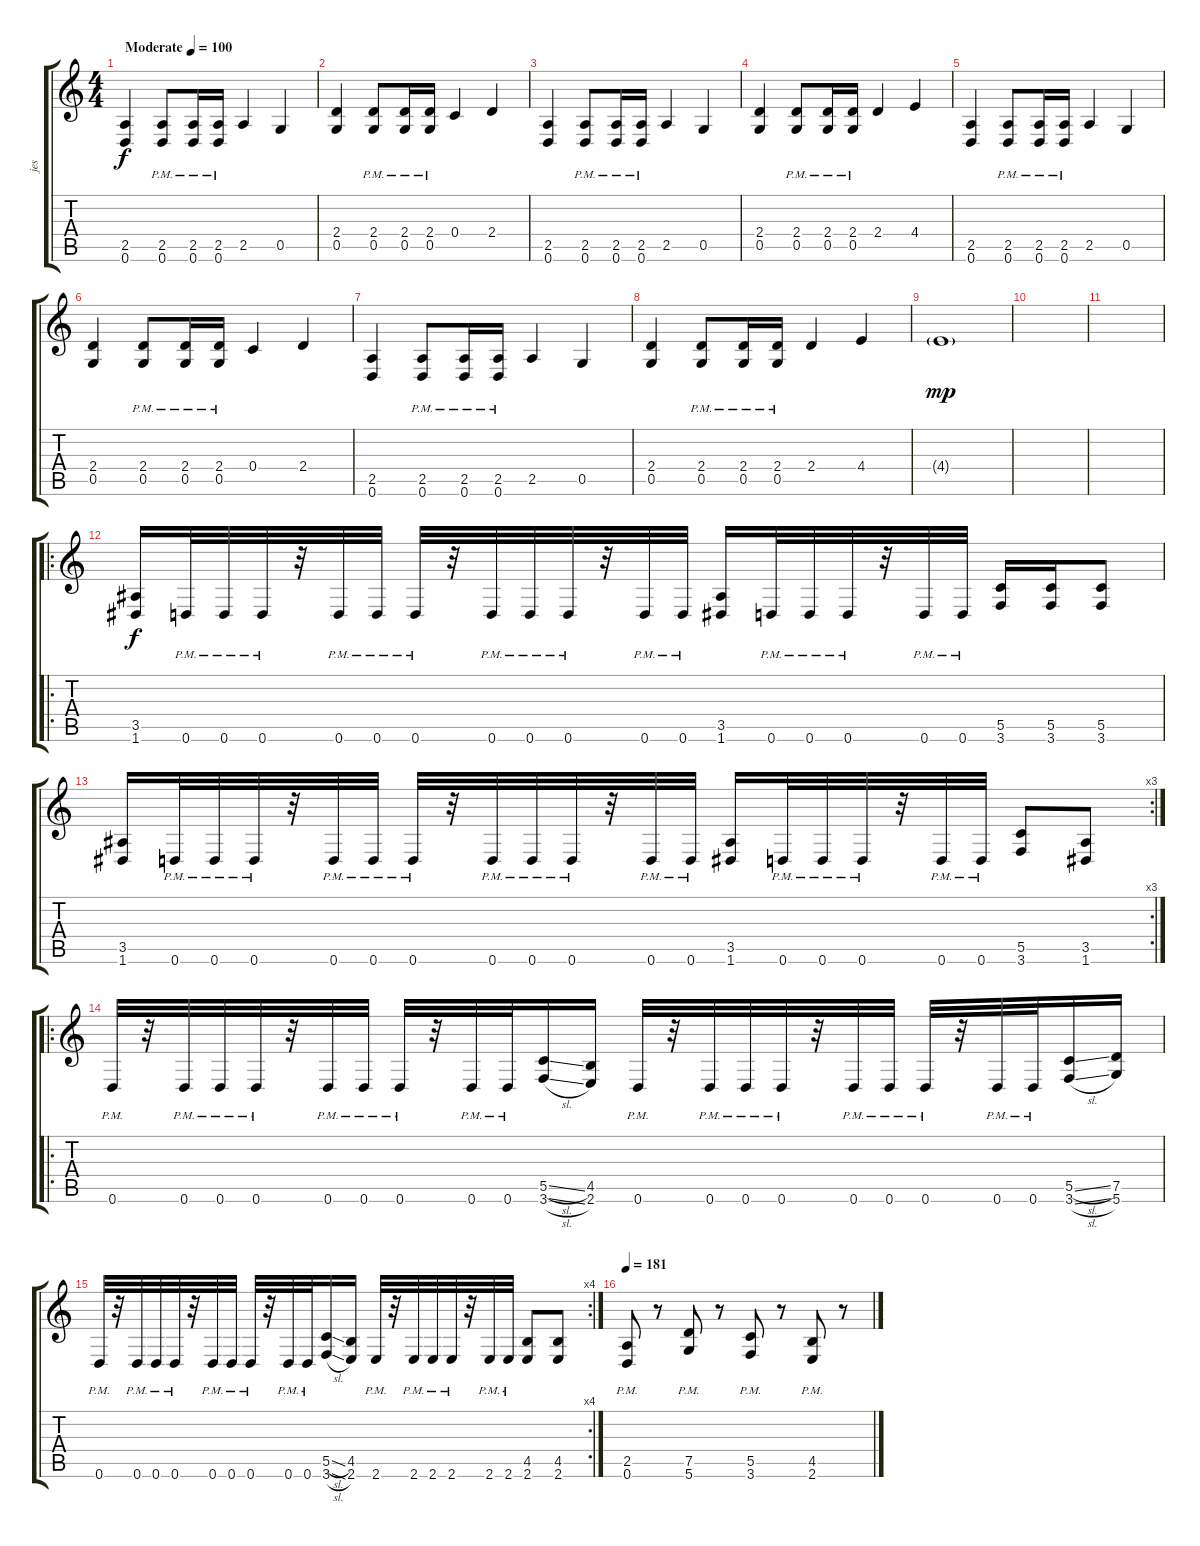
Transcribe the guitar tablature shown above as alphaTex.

\track ("jes" "jes") {instrument distortionguitar}
\staff {score tabs}
\tuning (D4 A3 F3 C3 G2 D2) {hide}
\ts (4 4)
\tempo (100 "Moderate")
\clef g2
\ks c
(2.5 0.6).4{dy f instrument distortionguitar} (2.5{pm} 0.6{pm}).8 (2.5{pm} 0.6{pm}).16 (2.5{pm} 0.6{pm}).16 2.5.4 0.5.4 |
(2.4 0.5).4 (2.4{pm} 0.5{pm}).8 (2.4{pm} 0.5{pm}).16 (2.4{pm} 0.5{pm}).16 0.4.4 2.4.4 |
(2.5 0.6).4 (2.5{pm} 0.6{pm}).8 (2.5{pm} 0.6{pm}).16 (2.5{pm} 0.6{pm}).16 2.5.4 0.5.4 |
(2.4 0.5).4 (2.4{pm} 0.5{pm}).8 (2.4{pm} 0.5{pm}).16 (2.4{pm} 0.5{pm}).16 2.4.4 4.4.4 |
(2.5 0.6).4 (2.5{pm} 0.6{pm}).8 (2.5{pm} 0.6{pm}).16 (2.5{pm} 0.6{pm}).16 2.5.4 0.5.4 |
(2.4 0.5).4 (2.4{pm} 0.5{pm}).8 (2.4{pm} 0.5{pm}).16 (2.4{pm} 0.5{pm}).16 0.4.4 2.4.4 |
(2.5 0.6).4 (2.5{pm} 0.6{pm}).8 (2.5{pm} 0.6{pm}).16 (2.5{pm} 0.6{pm}).16 2.5.4 0.5.4 |
(2.4 0.5).4 (2.4{pm} 0.5{pm}).8 (2.4{pm} 0.5{pm}).16 (2.4{pm} 0.5{pm}).16 2.4.4 4.4.4 |
4.4{g}.1{dy mp} |
|
|
\ro
(3.5 1.6).16{dy f} 0.6{pm}.32 0.6{pm}.32 0.6{pm}.32 r.32 0.6{pm}.32 0.6{pm}.32 0.6{pm}.32 r.32 0.6{pm}.32 0.6{pm}.32 0.6{pm}.32 r.32 0.6{pm}.32 0.6{pm}.32 (3.5 1.6).16 0.6{pm}.32 0.6{pm}.32 0.6{pm}.32 r.32 0.6{pm}.32 0.6{pm}.32 (5.5 3.6).16 (5.5 3.6).16 (5.5 3.6).8 |
\rc 3
(3.5 1.6).16 0.6{pm}.32 0.6{pm}.32 0.6{pm}.32 r.32 0.6{pm}.32 0.6{pm}.32 0.6{pm}.32 r.32 0.6{pm}.32 0.6{pm}.32 0.6{pm}.32 r.32 0.6{pm}.32 0.6{pm}.32 (3.5 1.6).16 0.6{pm}.32 0.6{pm}.32 0.6{pm}.32 r.32 0.6{pm}.32 0.6{pm}.32 (5.5 3.6).8 (3.5 1.6).8 |
\ro
0.6{pm}.32 r.32 0.6{pm}.32 0.6{pm}.32 0.6{pm}.32 r.32 0.6{pm}.32 0.6{pm}.32 0.6{pm}.32 r.32 0.6{pm}.32 0.6{pm}.32 (5.5{sl} 3.6{sl}).16 (4.5 2.6).16 0.6{pm}.32 r.32 0.6{pm}.32 0.6{pm}.32 0.6{pm}.32 r.32 0.6{pm}.32 0.6{pm}.32 0.6{pm}.32 r.32 0.6{pm}.32 0.6{pm}.32 (5.5{sl} 3.6{sl}).16 (7.5 5.6).16 |
\rc 4
0.6{pm}.32 r.32 0.6{pm}.32 0.6{pm}.32 0.6{pm}.32 r.32 0.6{pm}.32 0.6{pm}.32 0.6{pm}.32 r.32 0.6{pm}.32 0.6{pm}.32 (5.5{sl} 3.6{sl}).16 (4.5 2.6).16 2.6{pm}.32 r.32 2.6{pm}.32 2.6{pm}.32 2.6{pm}.32 r.32 2.6{pm}.32 2.6{pm}.32 (4.5 2.6).8 (4.5 2.6).8 |
\tempo 181
(2.5{pm} 0.6{pm}).8 r.8 (7.5{pm} 5.6{pm}).8 r.8 (5.5{pm} 3.6{pm}).8 r.8 (4.5{pm} 2.6{pm}).8 r.8
